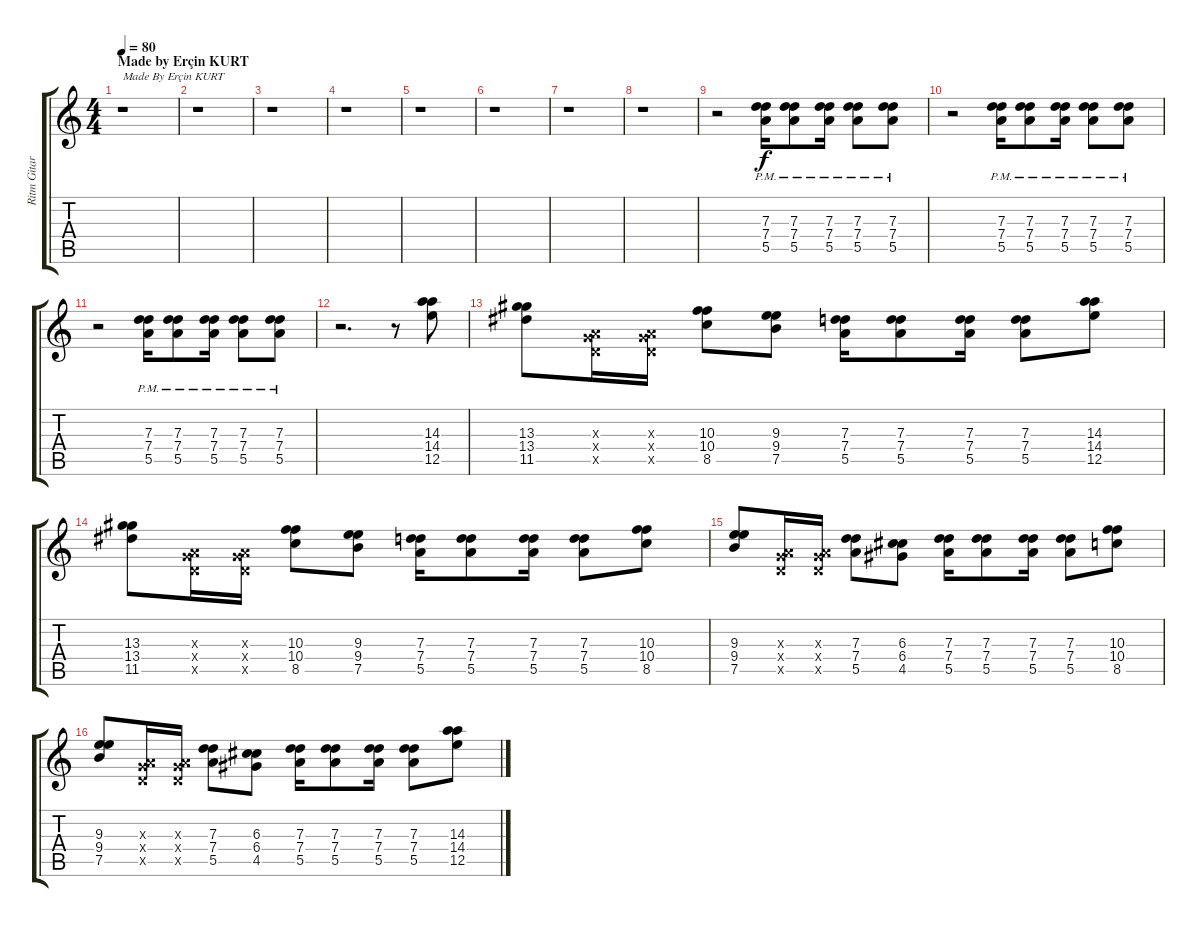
\track ("Ritm Gitar" "Ritm Gitar") {instrument distortionguitar}
\staff {score tabs}
\tuning (E4 B3 G3 D3 A3 E2) {hide}
\ts (4 4)
\section ("" "Made by Erçin KURT")
\tempo 80
\clef g2
\ks c
r.1{txt "Made By Erçin KURT" dy f instrument distortionguitar} |
r.1 |
r.1 |
r.1 |
r.1 |
r.1 |
r.1 |
r.1 |
r.2 (7.3{pm} 7.4{pm} 5.5{pm}).16 (7.3{pm} 7.4{pm} 5.5{pm}).8 (7.3{pm} 7.4{pm} 5.5{pm}).16 (7.3{pm} 7.4{pm} 5.5{pm}).8 (7.3{pm} 7.4{pm} 5.5{pm}).8 |
r.2 (7.3{pm} 7.4{pm} 5.5{pm}).16 (7.3{pm} 7.4{pm} 5.5{pm}).8 (7.3{pm} 7.4{pm} 5.5{pm}).16 (7.3{pm} 7.4{pm} 5.5{pm}).8 (7.3{pm} 7.4{pm} 5.5{pm}).8 |
r.2 (7.3{pm} 7.4{pm} 5.5{pm}).16 (7.3{pm} 7.4{pm} 5.5{pm}).8 (7.3{pm} 7.4{pm} 5.5{pm}).16 (7.3{pm} 7.4{pm} 5.5{pm}).8 (7.3{pm} 7.4{pm} 5.5{pm}).8 |
r.2{d} r.8 (14.3 14.4 12.5).8 |
(13.3 13.4 11.5).8 (0.3{x} 0.4{x} 0.5{x}).16 (0.3{x} 0.4{x} 0.5{x}).16 (10.3 10.4 8.5).8 (9.3 9.4 7.5).8 (7.3 7.4 5.5).16 (7.3 7.4 5.5).8 (7.3 7.4 5.5).16 (7.3 7.4 5.5).8 (14.3 14.4 12.5).8 |
(13.3 13.4 11.5).8 (0.3{x} 0.4{x} 0.5{x}).16 (0.3{x} 0.4{x} 0.5{x}).16 (10.3 10.4 8.5).8 (9.3 9.4 7.5).8 (7.3 7.4 5.5).16 (7.3 7.4 5.5).8 (7.3 7.4 5.5).16 (7.3 7.4 5.5).8 (10.3 10.4 8.5).8 |
(9.3 9.4 7.5).8 (0.3{x} 0.4{x} 0.5{x}).16 (0.3{x} 0.4{x} 0.5{x}).16 (7.3 7.4 5.5).8 (6.3 6.4 4.5).8 (7.3 7.4 5.5).16 (7.3 7.4 5.5).8 (7.3 7.4 5.5).16 (7.3 7.4 5.5).8 (10.3 10.4 8.5).8 |
(9.3 9.4 7.5).8 (0.3{x} 0.4{x} 0.5{x}).16 (0.3{x} 0.4{x} 0.5{x}).16 (7.3 7.4 5.5).8 (6.3 6.4 4.5).8 (7.3 7.4 5.5).16 (7.3 7.4 5.5).8 (7.3 7.4 5.5).16 (7.3 7.4 5.5).8 (14.3 14.4 12.5).8
